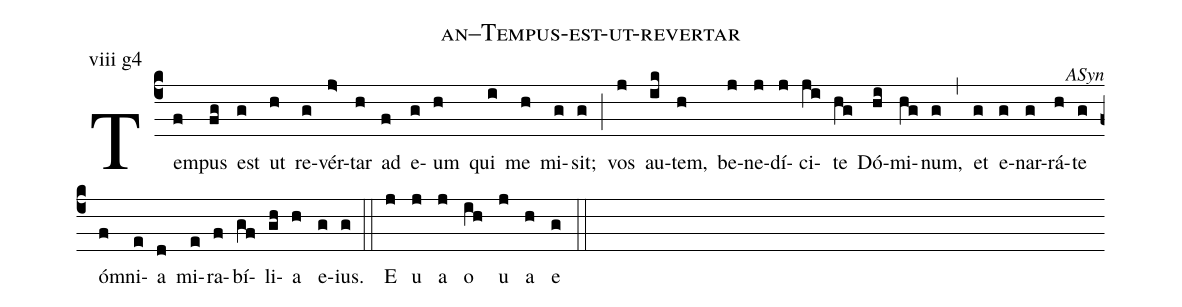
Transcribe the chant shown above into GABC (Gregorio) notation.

name: an--Tempus-est-ut-revertar;
commentary: ASyn;
annotation: viii g4;
%%
(c4) Tem(f)pus(fg) est(g) ut(h) re(g)vér(j>)tar(h) ad(f) e(g)um(h) qui(i) me(h) mi(g)sit;(g) (;) vos(j) au(ik)tem,(h) be(j)ne(j)dí(j)ci(ji)te(hg) Dó(hi)mi(hg)num,(g) (,) et(g) e(g)nar(g)rá(h)te(g) óm(f)ni(e)a(d) mi(e)ra(f)bí(gf)li(gh)a(h) e(g)ius.(g) (::) E(j) u(j) a(j) o(ih) u(j) a(h) e(g) (::)
